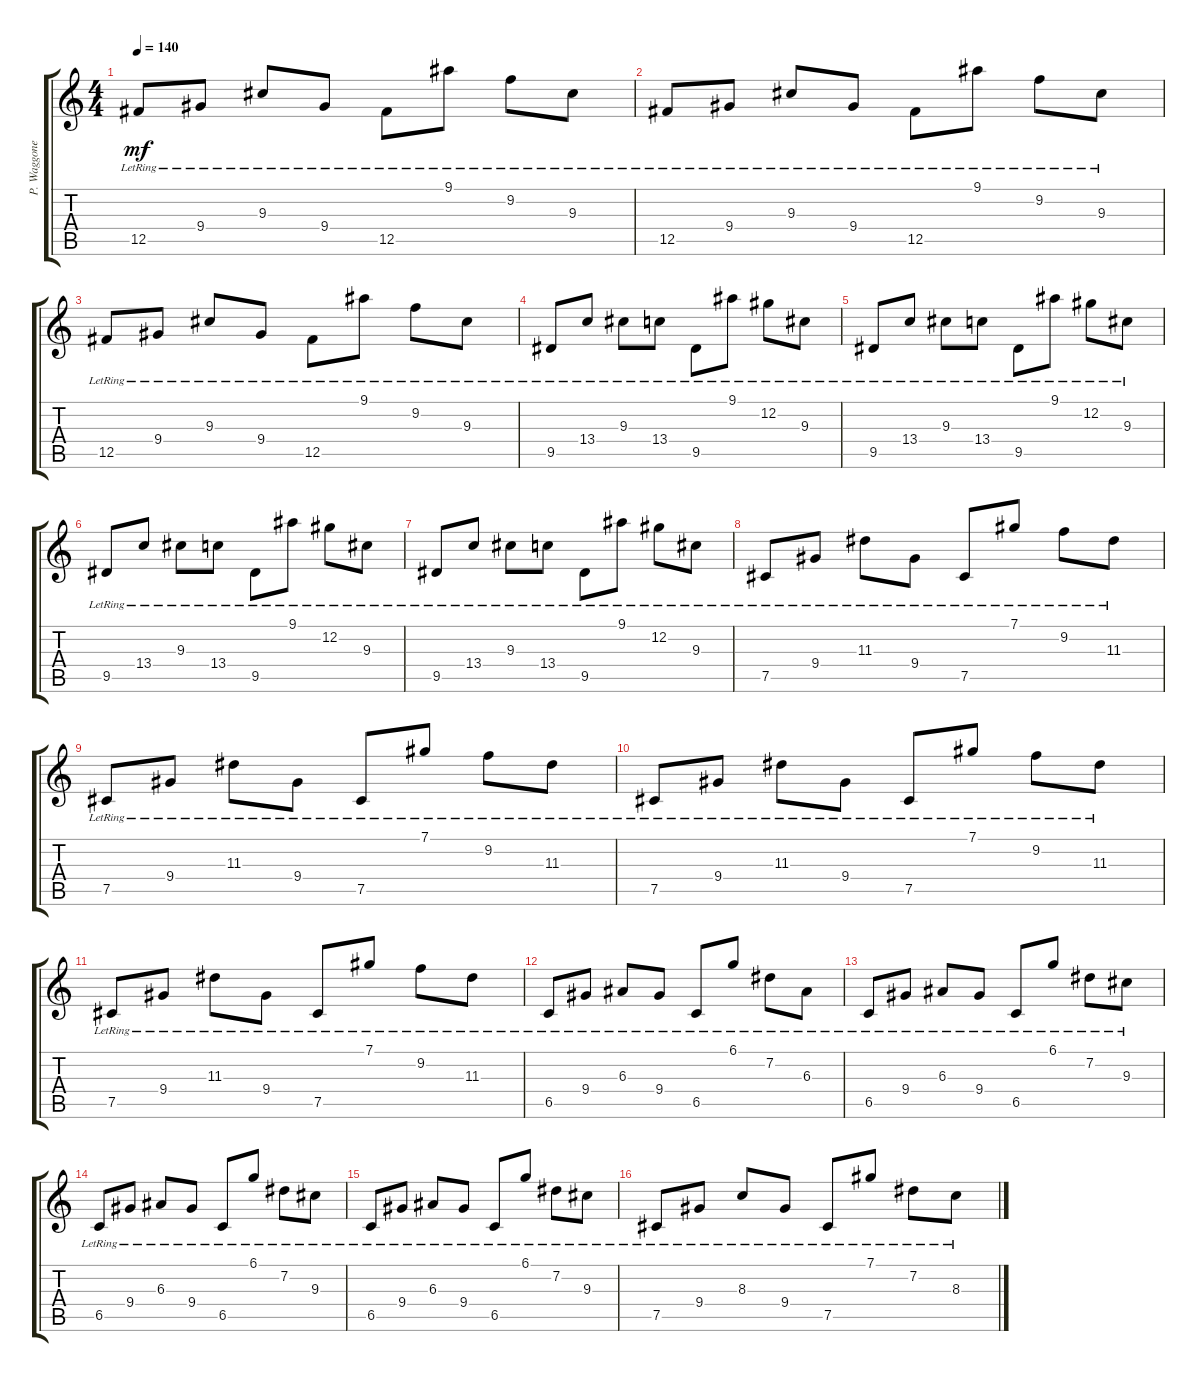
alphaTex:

\track ("P. Waggoner Gtr." "P. Waggone") {instrument distortionguitar}
\staff {score tabs}
\tuning (Db4 Ab3 E3 B2 Gb2 Db2) {hide}
\ts (4 4)
\tempo 140
\clef g2
\ks c
12.5{lr}.8{dy mf} 9.4{lr}.8 9.3{lr}.8 9.4{lr}.8 12.5{lr}.8 9.1{lr}.8 9.2{lr}.8 9.3{lr}.8 |
12.5{lr}.8 9.4{lr}.8 9.3{lr}.8 9.4{lr}.8 12.5{lr}.8 9.1{lr}.8 9.2{lr}.8 9.3{lr}.8 |
12.5{lr}.8 9.4{lr}.8 9.3{lr}.8 9.4{lr}.8 12.5{lr}.8 9.1{lr}.8 9.2{lr}.8 9.3{lr}.8 |
9.5{lr}.8 13.4{lr}.8 9.3{lr}.8 13.4{lr}.8 9.5{lr}.8 9.1{lr}.8 12.2{lr}.8 9.3{lr}.8 |
9.5{lr}.8 13.4{lr}.8 9.3{lr}.8 13.4{lr}.8 9.5{lr}.8 9.1{lr}.8 12.2{lr}.8 9.3{lr}.8 |
9.5{lr}.8 13.4{lr}.8 9.3{lr}.8 13.4{lr}.8 9.5{lr}.8 9.1{lr}.8 12.2{lr}.8 9.3{lr}.8 |
9.5{lr}.8 13.4{lr}.8 9.3{lr}.8 13.4{lr}.8 9.5{lr}.8 9.1{lr}.8 12.2{lr}.8 9.3{lr}.8 |
7.5{lr}.8 9.4{lr}.8 11.3{lr}.8 9.4{lr}.8 7.5{lr}.8 7.1{lr}.8 9.2{lr}.8 11.3{lr}.8 |
7.5{lr}.8 9.4{lr}.8 11.3{lr}.8 9.4{lr}.8 7.5{lr}.8 7.1{lr}.8 9.2{lr}.8 11.3{lr}.8 |
7.5{lr}.8 9.4{lr}.8 11.3{lr}.8 9.4{lr}.8 7.5{lr}.8 7.1{lr}.8 9.2{lr}.8 11.3{lr}.8 |
7.5{lr}.8 9.4{lr}.8 11.3{lr}.8 9.4{lr}.8 7.5{lr}.8 7.1{lr}.8 9.2{lr}.8 11.3{lr}.8 |
6.5{lr}.8 9.4{lr}.8 6.3{lr}.8 9.4{lr}.8 6.5{lr}.8 6.1{lr}.8 7.2{lr}.8 6.3{lr}.8 |
6.5{lr}.8 9.4{lr}.8 6.3{lr}.8 9.4{lr}.8 6.5{lr}.8 6.1{lr}.8 7.2{lr}.8 9.3{lr}.8 |
6.5{lr}.8 9.4{lr}.8 6.3{lr}.8 9.4{lr}.8 6.5{lr}.8 6.1{lr}.8 7.2{lr}.8 9.3{lr}.8 |
6.5{lr}.8 9.4{lr}.8 6.3{lr}.8 9.4{lr}.8 6.5{lr}.8 6.1{lr}.8 7.2{lr}.8 9.3{lr}.8 |
7.5{lr}.8 9.4{lr}.8 8.3{lr}.8 9.4{lr}.8 7.5{lr}.8 7.1{lr}.8 7.2{lr}.8 8.3{lr}.8
